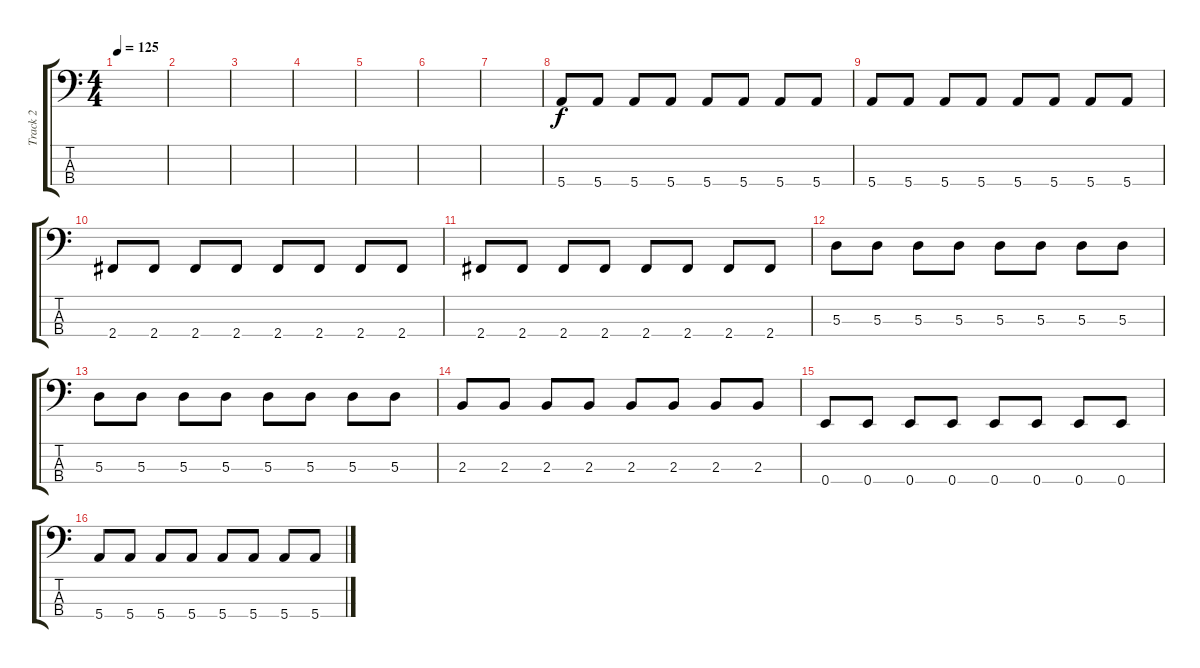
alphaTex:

\track ("Track 2" "Track 2") {instrument electricbasspick}
\staff {score tabs}
\tuning (G2 D2 A1 E1) {hide}
\ts (4 4)
\tempo 125
\clef f4
\ks c
|
|
|
|
|
|
|
5.4.8 5.4.8 5.4.8 5.4.8 5.4.8 5.4.8 5.4.8 5.4.8 |
5.4.8 5.4.8 5.4.8 5.4.8 5.4.8 5.4.8 5.4.8 5.4.8 |
2.4.8 2.4.8 2.4.8 2.4.8 2.4.8 2.4.8 2.4.8 2.4.8 |
2.4.8 2.4.8 2.4.8 2.4.8 2.4.8 2.4.8 2.4.8 2.4.8 |
5.3.8 5.3.8 5.3.8 5.3.8 5.3.8 5.3.8 5.3.8 5.3.8 |
5.3.8 5.3.8 5.3.8 5.3.8 5.3.8 5.3.8 5.3.8 5.3.8 |
2.3.8 2.3.8 2.3.8 2.3.8 2.3.8 2.3.8 2.3.8 2.3.8 |
0.4.8 0.4.8 0.4.8 0.4.8 0.4.8 0.4.8 0.4.8 0.4.8 |
5.4.8 5.4.8 5.4.8 5.4.8 5.4.8 5.4.8 5.4.8 5.4.8
